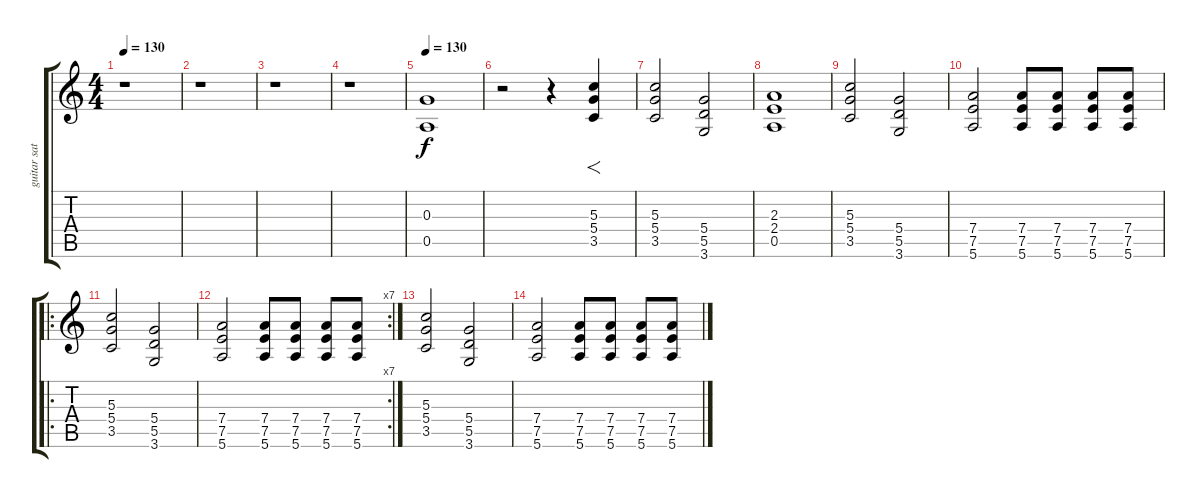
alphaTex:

\track ("guitar sat" "guitar sat") {instrument distortionguitar}
\staff {score tabs}
\tuning (E4 B3 G3 D3 A2 E2) {hide}
\ts (4 4)
\tempo 130
\clef g2
\ks c
r.1{dy f} |
r.1 |
r.1 |
r.1 |
\tempo 130
(0.3 0.5).1 |
r.2 r.4 (5.3 5.4 3.5).4{f} |
(5.3 5.4 3.5).2 (5.4 5.5 3.6).2 |
(2.3 2.4 0.5).1 |
(5.3 5.4 3.5).2 (5.4 5.5 3.6).2 |
(7.4 7.5 5.6).2 (7.4 7.5 5.6).8 (7.4 7.5 5.6).8 (7.4 7.5 5.6).8 (7.4 7.5 5.6).8 |
\ro
(5.3 5.4 3.5).2 (5.4 5.5 3.6).2 |
\rc 7
(7.4 7.5 5.6).2 (7.4 7.5 5.6).8 (7.4 7.5 5.6).8 (7.4 7.5 5.6).8 (7.4 7.5 5.6).8 |
(5.3 5.4 3.5).2 (5.4 5.5 3.6).2 |
(7.4 7.5 5.6).2 (7.4 7.5 5.6).8 (7.4 7.5 5.6).8 (7.4 7.5 5.6).8 (7.4 7.5 5.6).8
